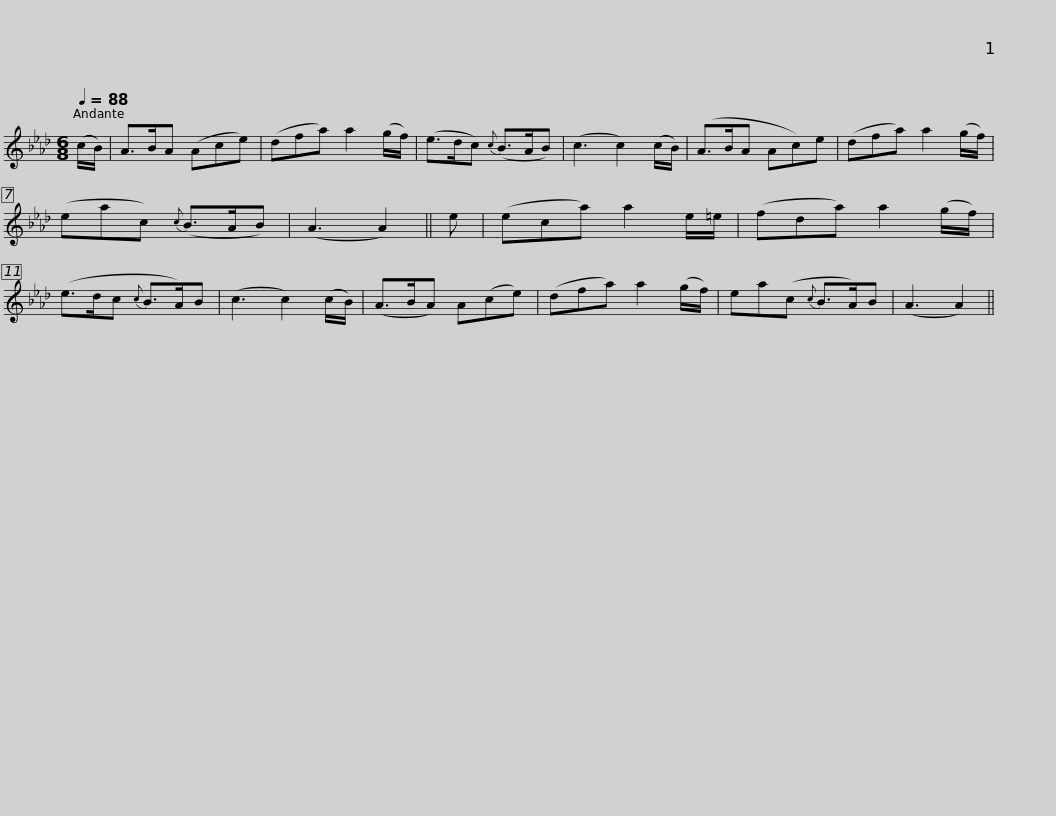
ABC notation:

X:1
L:1/8
Q:1/4=88
M:6/8
I:linebreak $
K:Ab
V:1 treble
V:1
 (c/B/) | A>BA (Ace) | (dfa) a2 (g/f/) | (e>dc){c} (B>AB) | (c3 c2) (c/B/) | %5
 (A>BA Ac)e | (dfa) a2 (g/f/) |$ (eac){c} (B>AB) | (A3 A2) || e | %10
 (eca) a2 e/=e/ | (fda) a2 (g/f/) | (e>dc{c} B>A)B | (c3 c2) (c/B/) |$ (A>BA) A(ce) | %15
 (dfa) a2 (g/f/) | ea(c{c} B>A)B | (A3 A2) || %18
